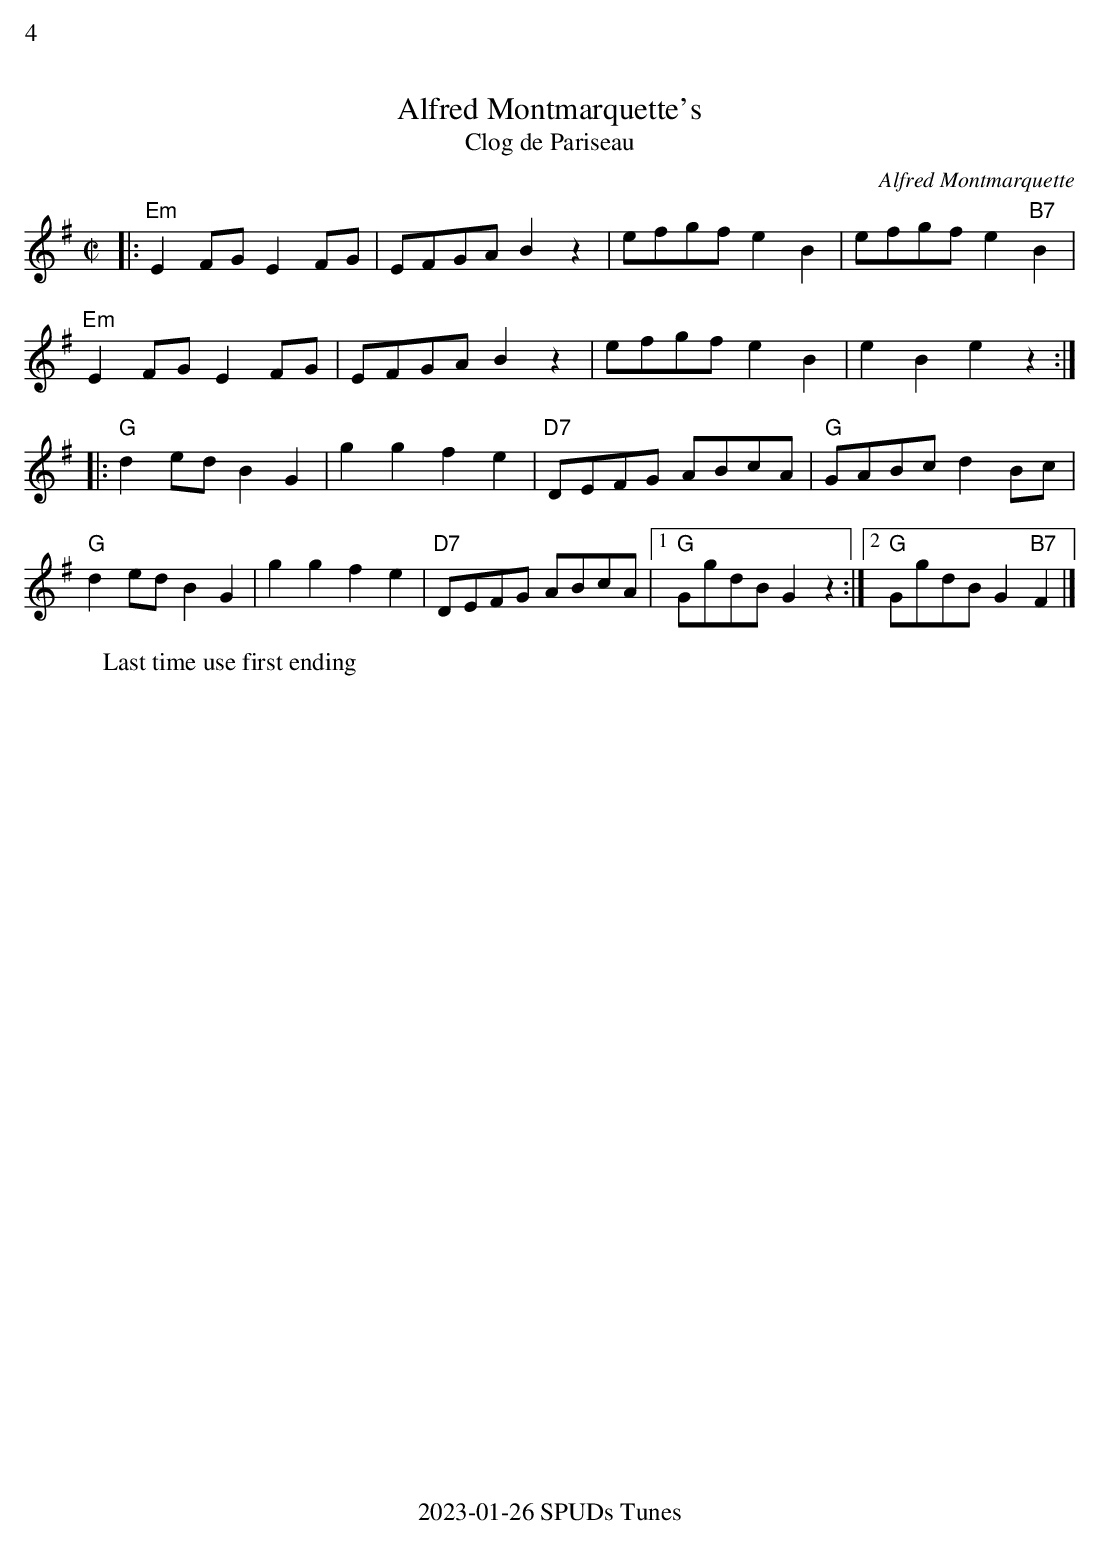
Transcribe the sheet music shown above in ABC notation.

X:1
%%text 4
T:Alfred Montmarquette's
T:Clog de Pariseau
C:Alfred Montmarquette
M:C|
L:1/8
K:Em
|:"Em"E2 FG E2 FG | EFGA B2 z2 | efgf e2 B2 | efgf e2 "B7"B2 |
"Em"E2 FG E2 FG | EFGA B2 z2 | efgf e2 B2 | e2 B2 e2 z2 :|
|:"G"d2 ed B2 G2 | g2 g2 f2 e2 | "D7"DEFG ABcA | "G"GABc d2 Bc |
"G"d2 ed B2 G2 | g2 g2 f2 e2 |\
 "D7"DEFG ABcA |1 "G"GgdB G2 z2 :|2 "G"GgdB G2 "B7"F2 |]
W:Last time use first ending
